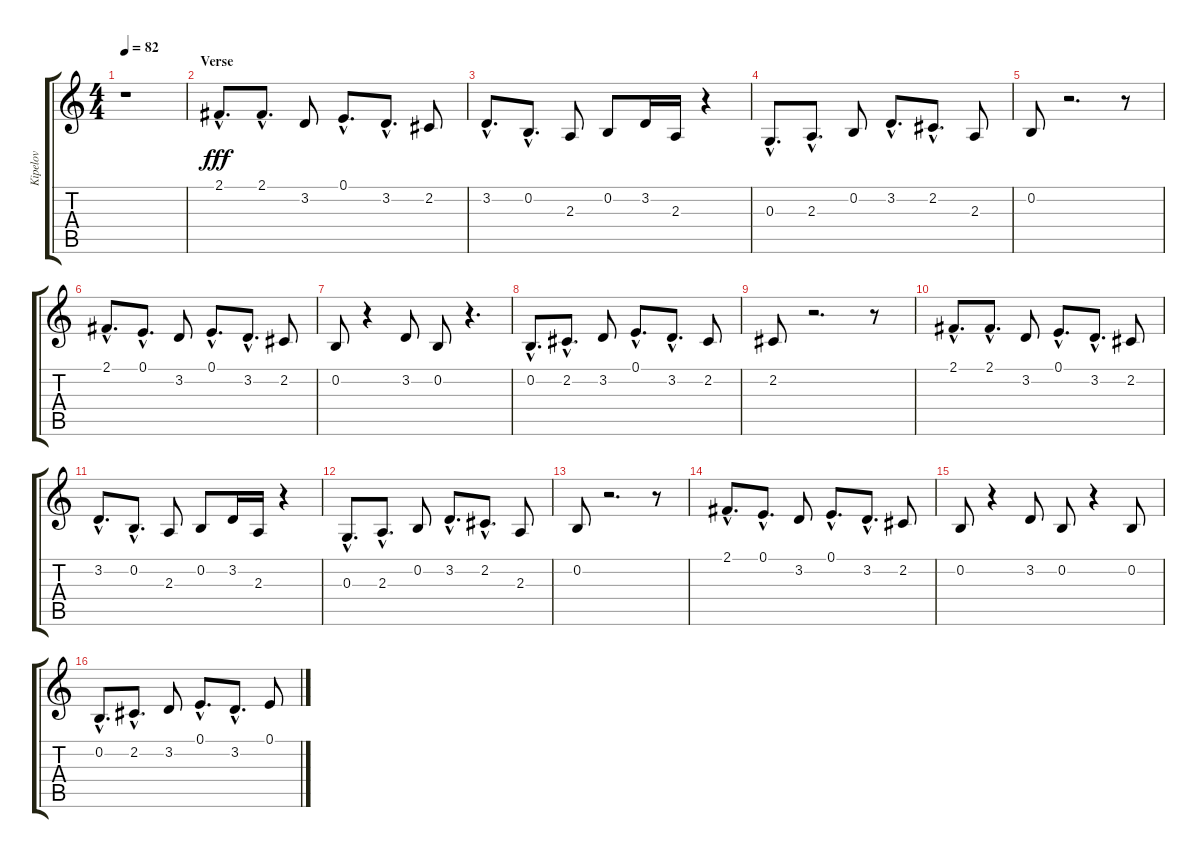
\track ("Kipelov" "Kipelov") {instrument tenorsax}
\staff {score tabs}
\tuning (E4 B3 G3 D3 A2 E2) {hide}
\ts (4 4)
\tempo 82
\clef g2
\ks c
r.1{dy fff} |
\section ("" "Verse")
2.1{hac}.8{d} 2.1{hac}.8{d} 3.2.8 0.1{hac}.8{d} 3.2{hac}.8{d} 2.2.8 |
3.2{hac}.8{d} 0.2{hac}.8{d} 2.3.8 0.2.8 3.2.16 2.3.16 r.4 |
0.3{hac}.8{d} 2.3{hac}.8{d} 0.2.8 3.2{hac}.8{d} 2.2{hac}.8{d} 2.3.8 |
0.2.8 r.2{d} r.8 |
2.1{hac}.8{d} 0.1{hac}.8{d} 3.2.8 0.1{hac}.8{d} 3.2{hac}.8{d} 2.2.8 |
0.2.8 r.4 3.2.8 0.2.8 r.4{d} |
0.2{hac}.8{d} 2.2{hac}.8{d} 3.2.8 0.1{hac}.8{d} 3.2{hac}.8{d} 2.2.8 |
2.2.8 r.2{d} r.8 |
2.1{hac}.8{d} 2.1{hac}.8{d} 3.2.8 0.1{hac}.8{d} 3.2{hac}.8{d} 2.2.8 |
3.2{hac}.8{d} 0.2{hac}.8{d} 2.3.8 0.2.8 3.2.16 2.3.16 r.4 |
0.3{hac}.8{d} 2.3{hac}.8{d} 0.2.8 3.2{hac}.8{d} 2.2{hac}.8{d} 2.3.8 |
0.2.8 r.2{d} r.8 |
2.1{hac}.8{d} 0.1{hac}.8{d} 3.2.8 0.1{hac}.8{d} 3.2{hac}.8{d} 2.2.8 |
0.2.8 r.4 3.2.8 0.2.8 r.4 0.2.8 |
0.2{hac}.8{d} 2.2{hac}.8{d} 3.2.8 0.1{hac}.8{d} 3.2{hac}.8{d} 0.1.8
